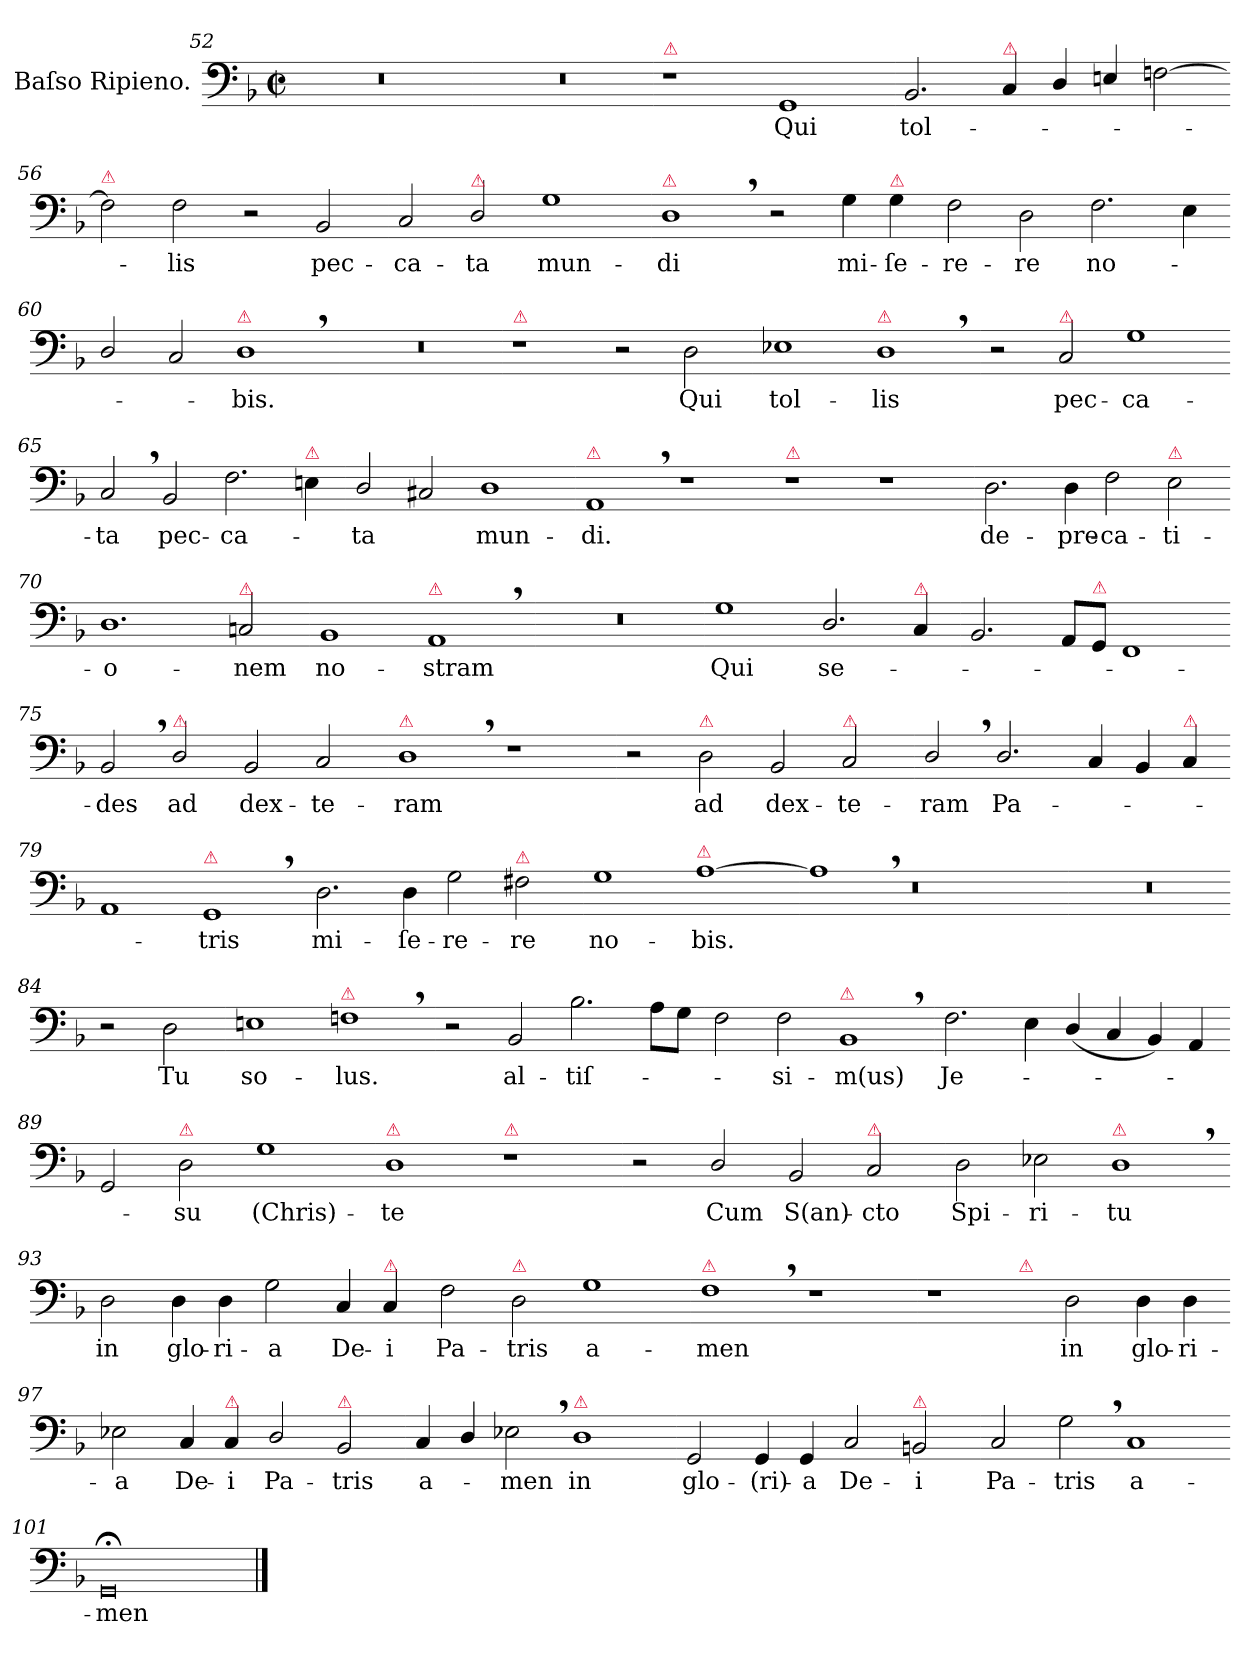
**kern	**text
*part1	*part1
*staff1	*staff1
*I"Baſso Ripieno.	*
*clefF4	*
*k[b-]	*
*M2/1	*
*met(c|)	*
=52	=52
0r	.
=53-	=53-
0r	.
=54-	=54-
!LO:TX:a:color=crimson:t=⚠	!
1r	.
1GG	Qui
=55-	=55-
2.BB-/	tol-
!LO:TX:a:color=crimson:t=⚠	!
4C/	.
4D/	.
4En/	.
[2Fn\	.
=56-	=56-
!LO:TX:a:color=crimson:t=⚠	!
2F\]	.
2F\	-lis
2r	.
2BB-/	pec-
=57-	=57-
2C/	-ca-
!LO:TX:a:color=crimson:t=⚠	!
2D/	-ta
1G	mun-
=58-	=58-
!LO:TX:a:color=crimson:t=⚠	!
1D,	-di
2r	.
4G\	mi-
!LO:TX:a:color=crimson:t=⚠	!
4G\	-ſe-
=59-	=59-
2F\	-re-
2D\	-re
2.F\	no-
4E\	.
=60-	=60-
2D/	.
2C/	.
!LO:TX:a:color=crimson:t=⚠	!
1D,	-bis.
=61-	=61-
0r	.
=62-	=62-
!LO:TX:a:color=crimson:t=⚠	!
1r	.
2r	.
2D\	Qui
=63-	=63-
1E-X	tol-
!LO:TX:a:color=crimson:t=⚠	!
1D,	-lis
=64-	=64-
2r	.
!LO:TX:a:color=crimson:t=⚠	!
2C/	pec-
1G	-ca-
=65-	=65-
2C,/	-ta
!	!LO:LY:i
2BB-/	pec-
!	!LO:LY:i
2.F\	-ca-
!LO:TX:a:color=crimson:t=⚠	!
4En\	.
=66-	=66-
!	!LO:LY:i
2D/	-ta
2C#X/	.
1D	mun-
=67-	=67-
!LO:TX:a:color=crimson:t=⚠	!
1AA,	-di.
1r	.
=68-	=68-
!LO:TX:a:color=crimson:t=⚠	!
1r	.
1r	.
=69-	=69-
2.D\	de-
4D\	-pre-
2F\	-ca-
!LO:TX:a:color=crimson:t=⚠	!
2E\	-ti-
=70-	=70-
1.D	o-
!LO:TX:a:color=crimson:t=⚠	!
2Cn/	-nem
=71-	=71-
1BB-	no-
!LO:TX:a:color=crimson:t=⚠	!
1AA,	-stram
=72-	=72-
0r	.
=73-	=73-
1G	Qui
2.D/	se-
!LO:TX:a:color=crimson:t=⚠	!
4C/	.
=74-	=74-
2.BB-/	.
8AA/L	.
!LO:TX:a:color=crimson:t=⚠	!
8GG/J	.
1FF	.
=75-	=75-
2BB-,/	-des
!LO:TX:a:color=crimson:t=⚠	!
2D/	ad
2BB-/	dex-
2C/	-te-
=76-	=76-
!LO:TX:a:color=crimson:t=⚠	!
1D,	-ram
1r	.
=77-	=77-
2r	.
!LO:TX:a:color=crimson:t=⚠	!
2D\	ad
2BB-/	dex-
!LO:TX:a:color=crimson:t=⚠	!
2C/	-te-
=78-	=78-
2D,/	-ram
2.D/	Pa-
4C/	.
4BB-/	.
!LO:TX:a:color=crimson:t=⚠	!
4C/	.
=79-	=79-
1AA	.
!LO:TX:a:color=crimson:t=⚠	!
1GG,	-tris
=80-	=80-
2.D\	mi-
4D\	-ſe-
2G\	-re-
!LO:TX:a:color=crimson:t=⚠	!
2F#X\	-re
=81-	=81-
1G	no-
!LO:TX:a:color=crimson:t=⚠	!
[1A	-bis.
=82-	=82-
1A,]	.
0r	.
=83-	=83-
0r	.
=84-	=84-
2r	.
2D\	Tu
=85-	=85-
1En	so-
!LO:TX:a:color=crimson:t=⚠	!
1Fn,	-lus.
=86-	=86-
2r	.
2BB-/	al-
2.B-\	-tiſ-
8A\L	.
8G\J	.
=87-	=87-
2F\	.
2F\	-si-
!LO:TX:a:color=crimson:t=⚠	!
1BB-,	-m(us)
=88-	=88-
2.F\	Je-
4E\	.
(<4D/	.
4C/	.
4BB-/)	.
4AA/	.
=89-	=89-
2GG/	.
!LO:TX:a:color=crimson:t=⚠	!
2D\	-su
1G	(Chris)-
=90-	=90-
!LO:TX:a:color=crimson:t=⚠	!
1D	-te
!LO:TX:a:color=crimson:t=⚠	!
1r	.
=91-	=91-
2r	.
2D/	Cum
2BB-/	S(an)-
!LO:TX:a:color=crimson:t=⚠	!
2C/	-cto
=92-	=92-
2D\	Spi-
2E-X\	-ri-
!LO:TX:a:color=crimson:t=⚠	!
1D,	-tu
=93-	=93-
2D\	in
4D\	glo-
4D\	-ri-
2G\	-a
4C/	De-
!LO:TX:a:color=crimson:t=⚠	!
4C/	-i
=94-	=94-
2F\	Pa-
!LO:TX:a:color=crimson:t=⚠	!
2D\	-tris
1G	a-
=95-	=95-
!LO:TX:a:color=crimson:t=⚠	!
1F,	-men
1r	.
=96-	=96-
*^	*
1r	2.ryy	.
!	!LO:TX:a:color=crimson:t=⚠	!
.	1ryy	.
2D\	.	in
4D\	.	glo-
4D\	4ryy	-ri-
*v	*v	*
=97-	=97-
2E-X\	-a
4C/	De-
!LO:TX:a:color=crimson:t=⚠	!
4C/	-i
2D/	Pa-
!LO:TX:a:color=crimson:t=⚠	!
2BB-/	-tris
=98-	=98-
4C/	a-
4D/	.
2E-X,\	-men
!LO:TX:a:color=crimson:t=⚠	!
1D	in
=99-	=99-
2GG/	glo-
4GG/	-(ri)-
4GG/	-a
2C/	De-
!LO:TX:a:color=crimson:t=⚠	!
2BBn/	-i
=100-	=100-
2C/	Pa-
2G,\	-tris
1C	a-
=101-	=101-
0GG;<	-men
==	==
*-	*-
